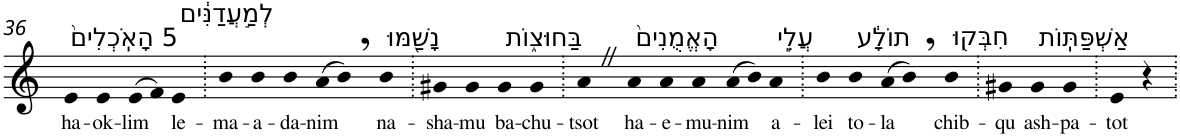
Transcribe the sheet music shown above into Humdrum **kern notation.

**kern	**text
*part1	*part1
*staff1	*staff1
*I"Piano	*
*I'Pno	*
!!LO:PB:g=z
*clefG2	*
*k[]	*
=36	=36
!LO:TX:a:t=5 הָאֹֽכְלִים֙	!
!	!LO:LY:b
4e	ha-
!	!LO:LY:b
4e	-ok-
!	!LO:LY:b
(>8e	-lim
8f)	.
!LO:TX:a:t=לְמַ֣עֲדַנִּ֔ים	!
!	!LO:LY:b
4e	le-
=37.	=37.
!	!LO:LY:b
4b	-ma-
!	!LO:LY:b
4b	-a-
!	!LO:LY:b
4b	-da-
!	!LO:LY:b
(>8a	-nim
8b,)	.
!LO:TX:a:t=נָשַׁ֖מּוּ	!
!	!LO:LY:b
4b	na-
=38.	=38.
!	!LO:LY:b
4g#X	-sha-
!	!LO:LY:b
4g#	-mu
!LO:TX:a:t=בַּחוּצ֑וֹת	!
!	!LO:LY:b
4g#	ba-
!	!LO:LY:b
4g#	-chu-
=39.	=39.
!	!LO:LY:b
4aZ	-tsot
!LO:TX:a:t=הָאֱמֻנִים֙	!
!	!LO:LY:b
4a	ha-
!	!LO:LY:b
4a	-e-
!	!LO:LY:b
4a	-mu-
!	!LO:LY:b
(>8a	-nim
8b)	.
!LO:TX:a:t=עֲלֵ֣י	!
!	!LO:LY:b
4a	a-
=40.	=40.
!	!LO:LY:b
4b	-lei
!LO:TX:a:t=תוֹלָ֔ע	!
!	!LO:LY:b
4b	to-
!	!LO:LY:b
(>8a	-la
8b,)	.
!LO:TX:a:t=חִבְּק֖וּ	!
!	!LO:LY:b
4b	chib-
=41.	=41.
!	!LO:LY:b
4g#X	-qu
!LO:TX:a:t=אַשְׁפַּתּֽוֹת	!
!	!LO:LY:b
4g#	ash-
!	!LO:LY:b
4g#	-pa-
=42.	=42.
!	!LO:LY:b
4e	-tot
4r	.
=.	=.
*-	*-
